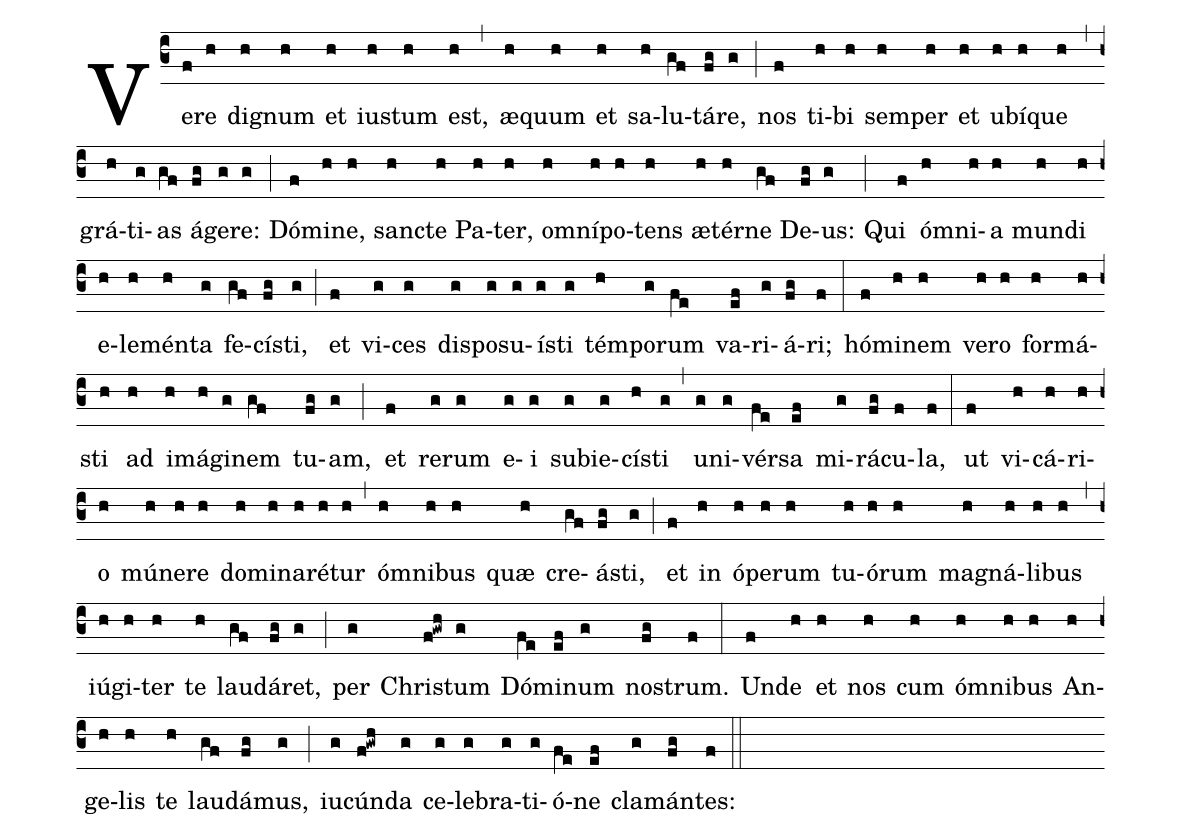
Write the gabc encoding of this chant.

%%
(c3)Ve(f)re(h) di(h)gnum(h) et(h) iu(h)stum(h) est,(h) (,) æ(h)quum(h) et(h) sa(h)lu(gf)tá(fg)re,(g) (;)
nos(f) ti(h)bi(h) sem(h)per(h) et(h) u(h)bí(h)que(h) (,) grá(h)ti(g)as(gf) á(fg)ge(g)re:(g) (;)
Dó(f)mi(h)ne,(h) san(h)cte(h) Pa(h)ter,(h) om(h)ní(h)po(h)tens(h) æ(h)tér(h)ne(gf) De(fg)us:(g) (;)
Qui(f) óm(h)ni(h)a(h) mun(h)di(h) e(h)le(h)mén(h)ta(g) fe(gf)cí(fg)sti,(g) (;)
et(f) vi(g)ces(g) di(g)spo(g)su(g)í(g)sti(g) tém(h)po(g)rum(fe) va(ef)ri(g)á(fg)ri;(f) (:)
hó(f)mi(h)nem(h) ve(h)ro(h) for(h)má(h)sti(h) ad(h) i(h)má(h)gi(g)nem(gf) tu(fg)am,(g) (;)
et(f) re(g)rum(g) e(g)i(g) sub(g)ie(g)cís(h)ti(g) (,) u(g)ni(g)vér(fe)sa(ef) mi(g)rá(fg)cu(f)la,(f) (:)
ut(f) vi(h)cá(h)ri(h)o(h) mú(h)ne(h)re(h) do(h)mi(h)na(h)ré(h)tur(h) (,) óm(h)ni(h)bus(h) quæ(h) cre(gf)á(fg)sti,(g) (;)
et(f) in(h) ó(h)pe(h)rum(h) tu(h)ó(h)rum(h) ma(h)gná(h)li(h)bus(h) (,) iú(h)gi(h)ter(h) te(h) lau(gf)dá(fg)ret,(g) (;)
per(g) Chri(f!gwh)stum(g) Dó(fe)mi(ef)num(g) no(fg)strum.(f) (:)
Un(f)de(h) et(h) nos(h) cum(h) óm(h)ni(h)bus(h) An(h)ge(h)lis(h) te(h) lau(gf)dá(fg)mus,(g) (;)
iu(g)cún(f!gwh)da(g) ce(g)le(g)bra(g)ti(g)ó(fe)ne(ef) cla(g)mán(fg)tes:(f) (::)
